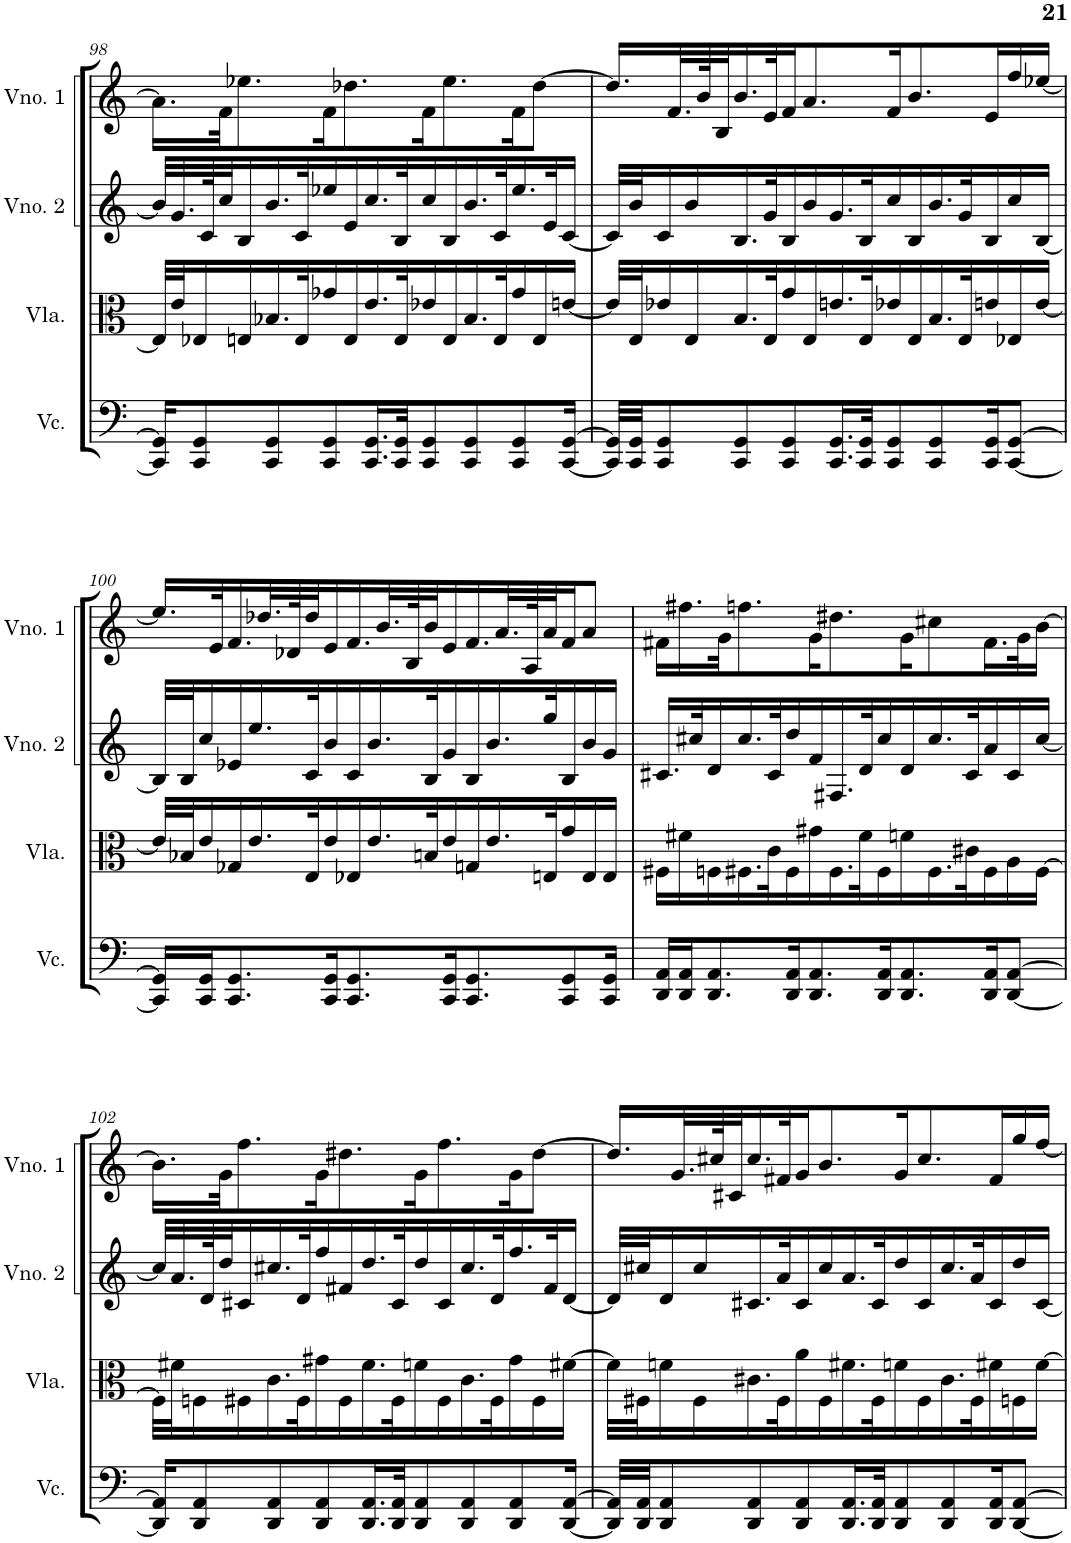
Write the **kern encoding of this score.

**kern	**kern	**kern	**kern
*part4	*part3	*part2	*part1
*staff4	*staff3	*staff2	*staff1
*I"Violoncelo	*I"Viola	*I"Violino 2	*I"Violino 1
*I'Vc.	*I'Vla.	*I'Vno. 2	*I'Vno. 1
!!LO:PB:g=z
*clefF4	*clefC3	*clefG2	*clefG2
*k[]	*k[]	*k[]	*k[]
*M4/4	*M4/4	*M4/4	*M4/4
=98	=98	=98	=98
16CC/] 16GG/]KL	32E/LLL]	32b/LLL]	16.a\LL]
.	32e/J	32.g/	.
8CC/ 8GG/	16E-X/	.	.
.	.	64c/K	.
.	.	32cc/J	32f\JK
.	16En/	16B/	8.ee-X\
8CC/ 8GG/	16.B-X/	16.b/	.
.	32E/K	32c/K	.
8CC/ 8GG/	16g-X/	16ee-X/	16f\K
.	16E/	16e/	8.dd-X\
16.CC/ 16.GG/L	16.e/	16.cc/	.
32CC/ 32GG/JK	32E/K	32B/K	.
8CC/ 8GG/	16e-X/	16cc/	16f\K
.	16E/	16B/	8.ee-\
8CC/ 8GG/	16.B-/	16.b/	.
.	32E/K	32c/K	.
8CC/ 8GG/	16g-/	16.ee-/	16f\K
.	16E/	.	[8dd-\J
.	.	32e/K	.
[16CC/ [16GG/Jk	[16en/JJ	[16c/JJ	.
=99	=99	=99	=99
32CC/] 32GG/]LLL	32e/LLL]	32c/LLL]	16.dd-/LL]
32CC/ 32GG/JJ	32E/J	32b/J	.
8CC/ 8GG/	16e-X/	16c/	.
.	.	.	32.f/L
.	16E/	16b/	.
.	.	.	64b/K
.	.	.	32B/J
8CC/ 8GG/	16.B/	16.B/	16.b/
.	32E/K	32g/K	32e/K
8CC/ 8GG/	16g/	16B/	16f/J
.	16E/	16b/	8.a/
16.CC/ 16.GG/L	16.en/	16.g/	.
32CC/ 32GG/JK	32E/K	32B/K	.
8CC/ 8GG/	16e-X/	16cc/	16f/K
.	16E/	16B/	8.b/
8CC/ 8GG/	16.B/	16.b/	.
.	32E/K	32g/K	.
16CC/ 16GG/K	16en/	16B/	16e/L
[8CC/ [8GG/J	16E-X/	16cc/	16ff/
.	[16e/JJ	[16B/JJ	[16ee-X/JJ
!!LO:LB:g=z
=100	=100	=100	=100
16CC/] 16GG/]LL	32e/LLL]	32B/LLL]	16.ee-/LL]
.	32B-X/J	32B/J	.
16CC/ 16GG/J	16e/	16cc/	.
.	.	.	32e/K
8.CC/ 8.GG/	16G-X/	16e-X/	16.f/
.	16.e/	16.ee/	.
.	.	.	32.dd-X/L
.	.	.	64d-X/K
.	32E/K	32c/K	32dd-/J
16CC/ 16GG/K	16e/	16b/	16e/
8.CC/ 8.GG/	16E-X/	16c/	16.f/
.	16.e/	16.b/	.
.	.	.	32.b/L
.	.	.	64B/K
.	32Bn/K	32B/K	32b/J
16CC/ 16GG/K	16e/	16g/	16e/
8.CC/ 8.GG/	16Gn/	16B/	16.f/
.	16.e/	16.b/	.
.	.	.	32.a/L
.	.	.	64A/K
.	32En/K	32gg/K	32a/J
8CC/ 8GG/	16g/	16B/	16f/J
.	16E/	16b/	8a/J
16CC/ 16GG/Jk	16E/JJ	16g/JJ	.
=101	=101	=101	=101
16DD/ 16AA/LL	16F#X\LL	16.c#X/LL	16f#X\LL
16DD/ 16AA/J	16f#X\	.	16.ff#X\
.	.	32cc#X/K	.
8.DD/ 8.AA/	16Fn\	16d/	.
.	.	.	32g\JK
.	16.F#X\	16.cc#/	8.ffn\
.	32c\K	32c#/K	.
16DD/ 16AA/K	16F#\	16dd/	.
8.DD/ 8.AA/	16g#X\	16f/	16g\K
.	16.F#\	16.F#X/	8.dd#X\
.	32f#\K	32d/K	.
16DD/ 16AA/K	16F#\	16cc#/	.
8.DD/ 8.AA/	16fn\	16d/	16g\K
.	16.F#\	16.cc#/	8cc#X\
.	32c#X\K	32c#/K	.
16DD/ 16AA/K	16F#\	16a/	16.f#\L
[8DD/ [8AA/J	16A\	16c#/	.
.	.	.	32g\K
.	[16F#\JJ	[16cc#/JJ	[16b\JJ
!!LO:LB:g=z
=102	=102	=102	=102
16DD/] 16AA/]KL	32F#\LLL]	32cc#/LLL]	16.b\LL]
.	32f#X\J	32.a/	.
8DD/ 8AA/	16Fn\	.	.
.	.	64d/K	.
.	.	32dd/J	32g\JK
.	16F#X\	16c#X/	8.ff\
8DD/ 8AA/	16.c\	16.cc#X/	.
.	32F#\K	32d/K	.
8DD/ 8AA/	16g#X\	16ff/	16g\K
.	16F#\	16f#X/	8.dd#X\
16.DD/ 16.AA/L	16.f#\	16.dd/	.
32DD/ 32AA/JK	32F#\K	32c#/K	.
8DD/ 8AA/	16fn\	16dd/	16g\K
.	16F#\	16c#/	8.ff\
8DD/ 8AA/	16.c\	16.cc#/	.
.	32F#\K	32d/K	.
8DD/ 8AA/	16g#\	16.ff/	16g\K
.	16F#\	.	[8dd#\J
.	.	32f#/K	.
[16DD/ [16AA/Jk	[16f#X\JJ	[16d/JJ	.
=103	=103	=103	=103
32DD/] 32AA/]LLL	32f#\LLL]	32d/LLL]	16.dd#/LL]
32DD/ 32AA/JJ	32F#X\J	32cc#X/J	.
8DD/ 8AA/	16fn\	16d/	.
.	.	.	32.g/L
.	16F#\	16cc#/	.
.	.	.	64cc#X/K
.	.	.	32c#X/J
8DD/ 8AA/	16.c#X\	16.c#X/	16.cc#/
.	32F#\K	32a/K	32f#X/K
8DD/ 8AA/	16a\	16c#/	16g/J
.	16F#\	16cc#/	8.b/
16.DD/ 16.AA/L	16.f#X\	16.a/	.
32DD/ 32AA/JK	32F#\K	32c#/K	.
8DD/ 8AA/	16fn\	16dd/	16g/K
.	16F#\	16c#/	8.cc#/
8DD/ 8AA/	16.c#\	16.cc#/	.
.	32F#\K	32a/K	.
16DD/ 16AA/K	16f#X\	16c#/	16f#/L
[8DD/ [8AA/J	16Fn\	16dd/	16gg/
.	[16f#\JJ	[16c#/JJ	[16ff/JJ
=	=	=	=
*-	*-	*-	*-
